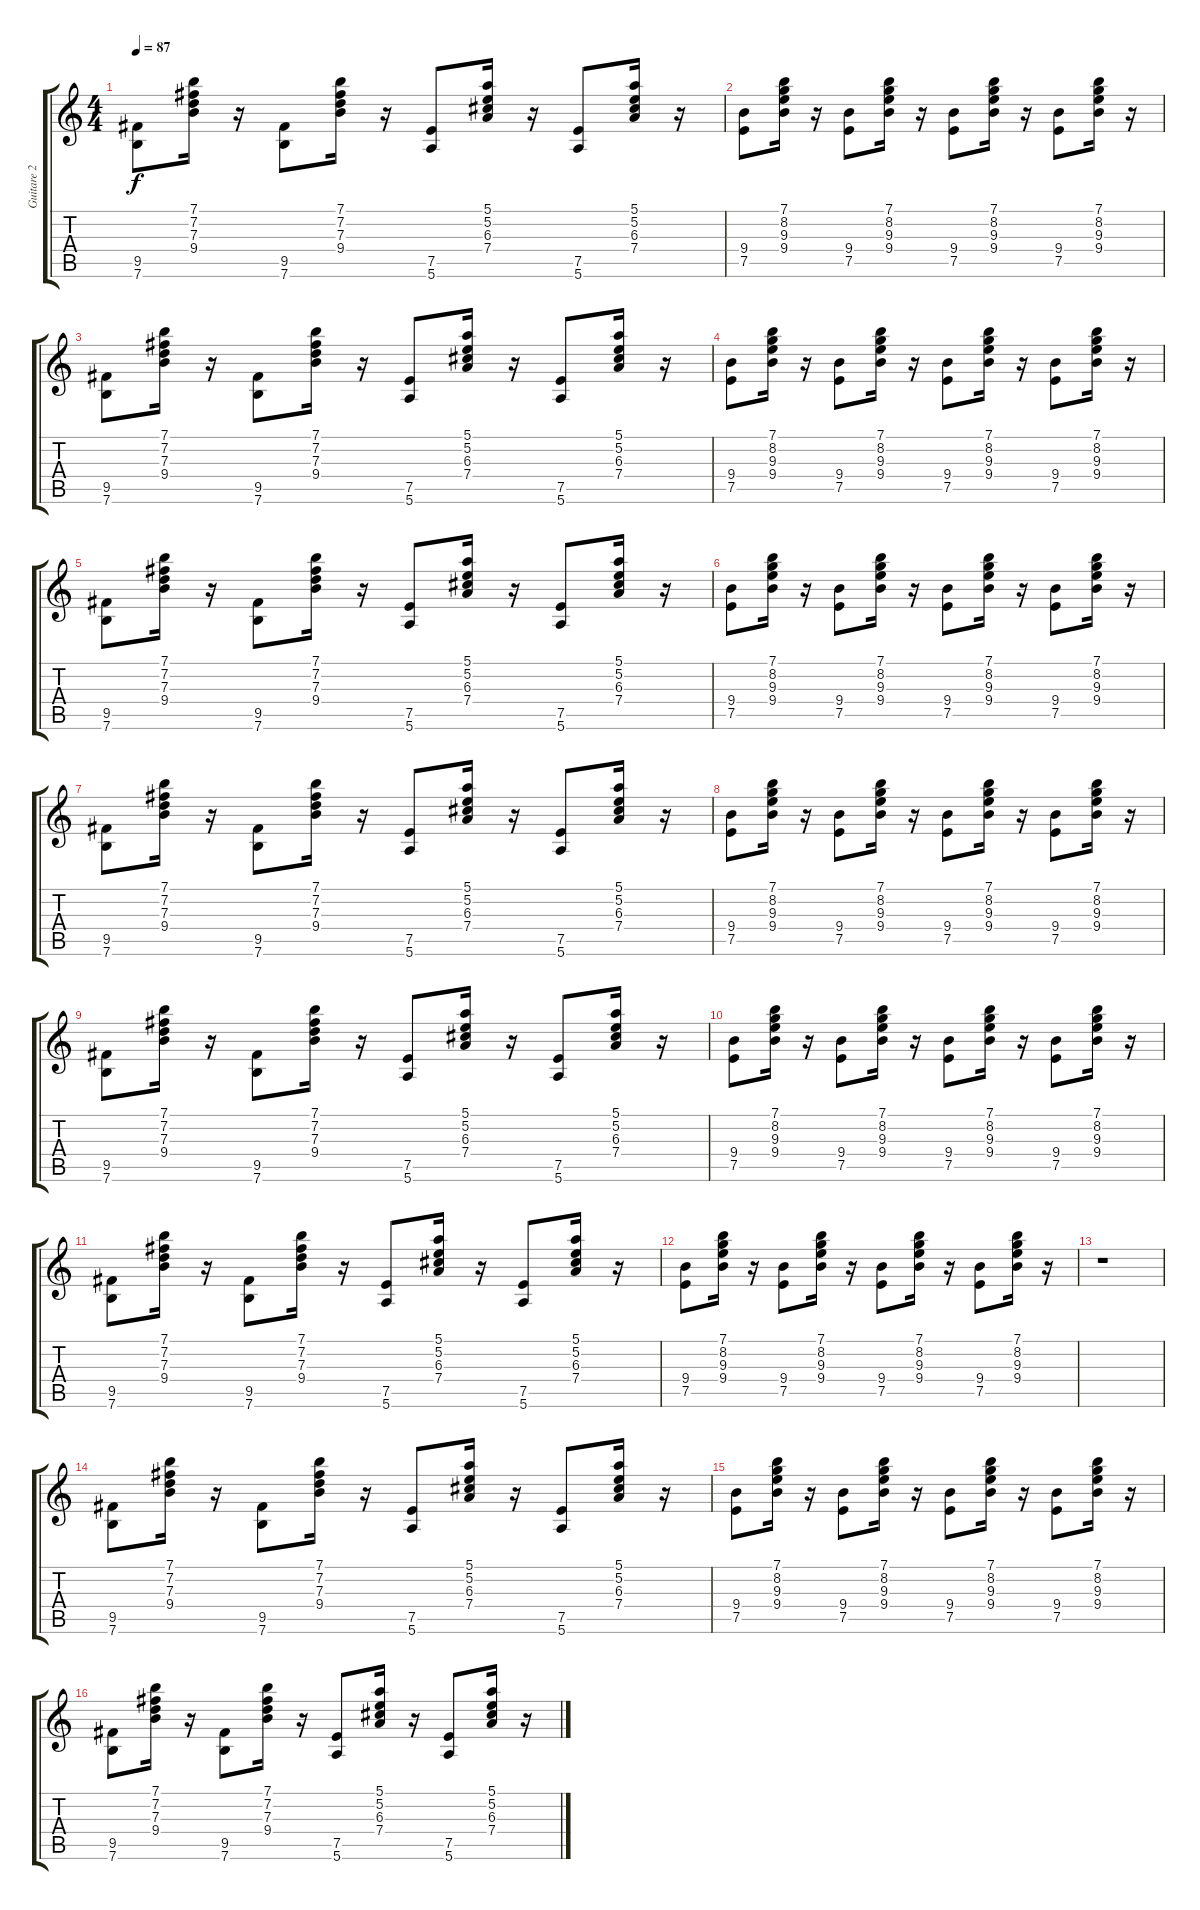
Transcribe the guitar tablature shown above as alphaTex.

\track ("Guitare 2 rythmique)" "Guitare 2 ") {instrument acousticguitarnylon}
\staff {score tabs}
\tuning (E4 B3 G3 D3 A2 E2) {hide}
\ts (4 4)
\tempo 87
\clef g2
\ks c
(9.5 7.6).8{dy f} (7.1 7.2 7.3 9.4).16 r.16 (9.5 7.6).8 (7.1 7.2 7.3 9.4).16 r.16 (7.5 5.6).8 (5.1 5.2 6.3 7.4).16 r.16 (7.5 5.6).8 (5.1 5.2 6.3 7.4).16 r.16 |
(9.4 7.5).8 (7.1 8.2 9.3 9.4).16 r.16 (9.4 7.5).8 (7.1 8.2 9.3 9.4).16 r.16 (9.4 7.5).8 (7.1 8.2 9.3 9.4).16 r.16 (9.4 7.5).8 (7.1 8.2 9.3 9.4).16 r.16 |
(9.5 7.6).8 (7.1 7.2 7.3 9.4).16 r.16 (9.5 7.6).8 (7.1 7.2 7.3 9.4).16 r.16 (7.5 5.6).8 (5.1 5.2 6.3 7.4).16 r.16 (7.5 5.6).8 (5.1 5.2 6.3 7.4).16 r.16 |
(9.4 7.5).8 (7.1 8.2 9.3 9.4).16 r.16 (9.4 7.5).8 (7.1 8.2 9.3 9.4).16 r.16 (9.4 7.5).8 (7.1 8.2 9.3 9.4).16 r.16 (9.4 7.5).8 (7.1 8.2 9.3 9.4).16 r.16 |
(9.5 7.6).8 (7.1 7.2 7.3 9.4).16 r.16 (9.5 7.6).8 (7.1 7.2 7.3 9.4).16 r.16 (7.5 5.6).8 (5.1 5.2 6.3 7.4).16 r.16 (7.5 5.6).8 (5.1 5.2 6.3 7.4).16 r.16 |
(9.4 7.5).8 (7.1 8.2 9.3 9.4).16 r.16 (9.4 7.5).8 (7.1 8.2 9.3 9.4).16 r.16 (9.4 7.5).8 (7.1 8.2 9.3 9.4).16 r.16 (9.4 7.5).8 (7.1 8.2 9.3 9.4).16 r.16 |
(9.5 7.6).8 (7.1 7.2 7.3 9.4).16 r.16 (9.5 7.6).8 (7.1 7.2 7.3 9.4).16 r.16 (7.5 5.6).8 (5.1 5.2 6.3 7.4).16 r.16 (7.5 5.6).8 (5.1 5.2 6.3 7.4).16 r.16 |
(9.4 7.5).8 (7.1 8.2 9.3 9.4).16 r.16 (9.4 7.5).8 (7.1 8.2 9.3 9.4).16 r.16 (9.4 7.5).8 (7.1 8.2 9.3 9.4).16 r.16 (9.4 7.5).8 (7.1 8.2 9.3 9.4).16 r.16 |
(9.5 7.6).8 (7.1 7.2 7.3 9.4).16 r.16 (9.5 7.6).8 (7.1 7.2 7.3 9.4).16 r.16 (7.5 5.6).8 (5.1 5.2 6.3 7.4).16 r.16 (7.5 5.6).8 (5.1 5.2 6.3 7.4).16 r.16 |
(9.4 7.5).8 (7.1 8.2 9.3 9.4).16 r.16 (9.4 7.5).8 (7.1 8.2 9.3 9.4).16 r.16 (9.4 7.5).8 (7.1 8.2 9.3 9.4).16 r.16 (9.4 7.5).8 (7.1 8.2 9.3 9.4).16 r.16 |
(9.5 7.6).8 (7.1 7.2 7.3 9.4).16 r.16 (9.5 7.6).8 (7.1 7.2 7.3 9.4).16 r.16 (7.5 5.6).8 (5.1 5.2 6.3 7.4).16 r.16 (7.5 5.6).8 (5.1 5.2 6.3 7.4).16 r.16 |
(9.4 7.5).8 (7.1 8.2 9.3 9.4).16 r.16 (9.4 7.5).8 (7.1 8.2 9.3 9.4).16 r.16 (9.4 7.5).8 (7.1 8.2 9.3 9.4).16 r.16 (9.4 7.5).8 (7.1 8.2 9.3 9.4).16 r.16 |
r.1 |
(9.5 7.6).8 (7.1 7.2 7.3 9.4).16 r.16 (9.5 7.6).8 (7.1 7.2 7.3 9.4).16 r.16 (7.5 5.6).8 (5.1 5.2 6.3 7.4).16 r.16 (7.5 5.6).8 (5.1 5.2 6.3 7.4).16 r.16 |
(9.4 7.5).8 (7.1 8.2 9.3 9.4).16 r.16 (9.4 7.5).8 (7.1 8.2 9.3 9.4).16 r.16 (9.4 7.5).8 (7.1 8.2 9.3 9.4).16 r.16 (9.4 7.5).8 (7.1 8.2 9.3 9.4).16 r.16 |
(9.5 7.6).8 (7.1 7.2 7.3 9.4).16 r.16 (9.5 7.6).8 (7.1 7.2 7.3 9.4).16 r.16 (7.5 5.6).8 (5.1 5.2 6.3 7.4).16 r.16 (7.5 5.6).8 (5.1 5.2 6.3 7.4).16 r.16
